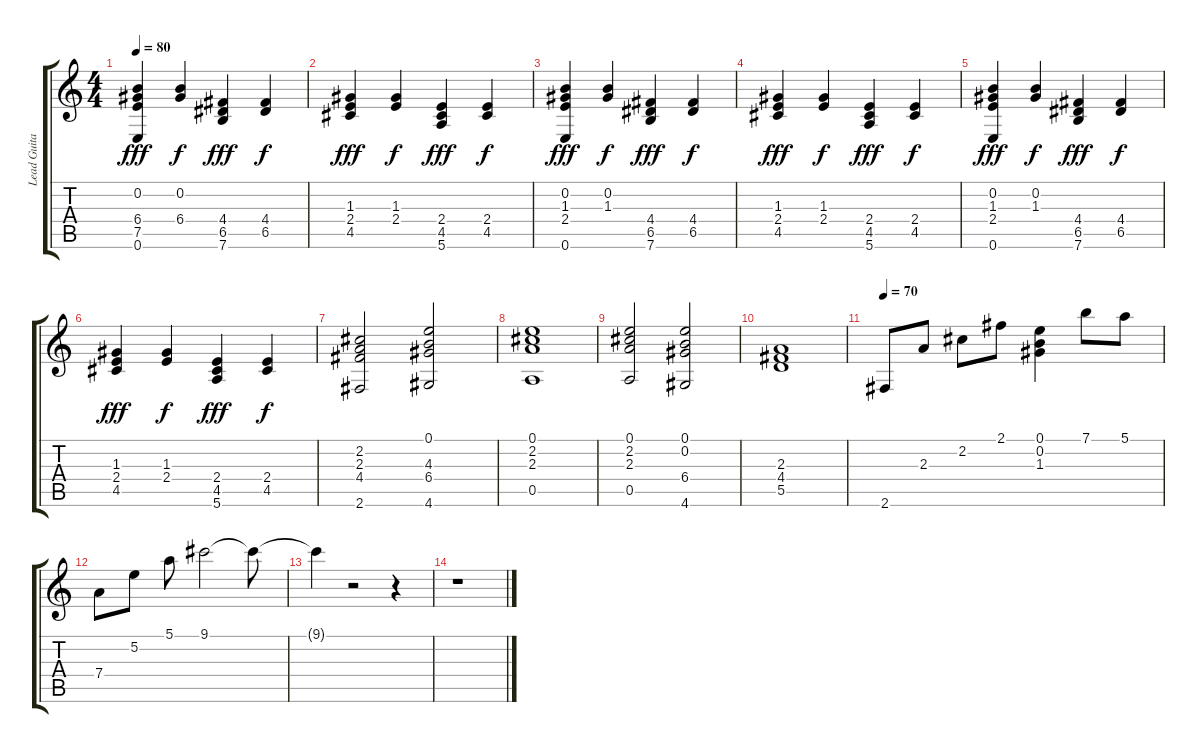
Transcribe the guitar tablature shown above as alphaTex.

\track ("Lead Guitar" "Lead Guita") {instrument acousticguitarsteel}
\staff {score tabs}
\tuning (E4 B3 G3 D3 A2 E2) {hide}
\ts (4 4)
\tempo 80
\clef g2
\ks c
(0.2 6.4 7.5 0.6).4{dy fff} (0.2 6.4).4{dy f} (4.4 6.5 7.6).4{dy fff} (4.4 6.5).4{dy f} |
(1.3 2.4 4.5).4{dy fff} (1.3 2.4).4{dy f} (2.4 4.5 5.6).4{dy fff} (2.4 4.5).4{dy f} |
(0.2 1.3 2.4 0.6).4{dy fff} (0.2 1.3).4{dy f} (4.4 6.5 7.6).4{dy fff} (4.4 6.5).4{dy f} |
(1.3 2.4 4.5).4{dy fff} (1.3 2.4).4{dy f} (2.4 4.5 5.6).4{dy fff} (2.4 4.5).4{dy f} |
(0.2 1.3 2.4 0.6).4{dy fff} (0.2 1.3).4{dy f} (4.4 6.5 7.6).4{dy fff} (4.4 6.5).4{dy f} |
(1.3 2.4 4.5).4{dy fff} (1.3 2.4).4{dy f} (2.4 4.5 5.6).4{dy fff} (2.4 4.5).4{dy f} |
(2.2 2.3 4.4 2.6).2 (0.1 4.3 6.4 4.6).2 |
(0.1 2.2 2.3 0.5).1 |
(0.1 2.2 2.3 0.5).2 (0.1 0.2 6.4 4.6).2 |
(2.3 4.4 5.5).1 |
\tempo 70
2.6.8 2.3.8 2.2.8 2.1.8 (0.1 0.2 1.3).4 7.1.8 5.1.8 |
7.4.8 5.2.8 5.1.8 9.1.2 9.1{t}.8 |
9.1{t}.4 r.2 r.4 |
r.1
